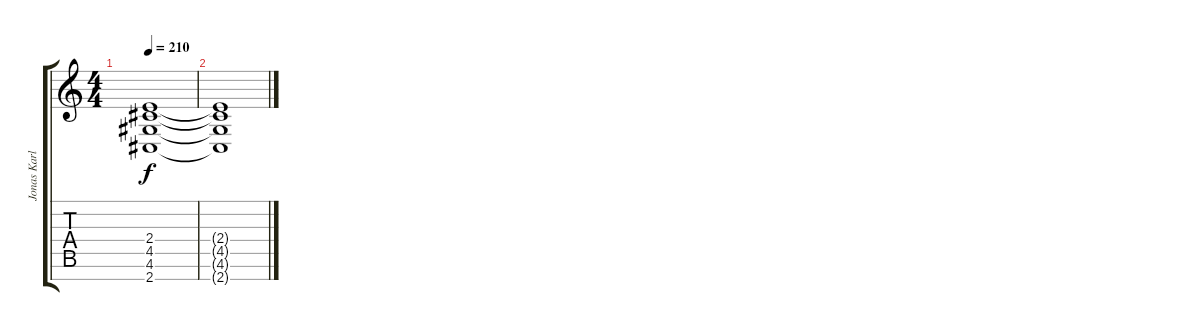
\track ("Jonas Karlsson" "Jonas Karl") {instrument distortionguitar}
\staff {score tabs}
\tuning (E4 B3 G3 D3 A2 E2 B1) {hide}
\ts (4 4)
\tempo 210
\clef g2
\ks c
(2.4{t} 4.5{t} 4.6{t} 2.7{t}).1{dy f} |
(2.4{t} 4.5{t} 4.6{t} 2.7{t}).1
